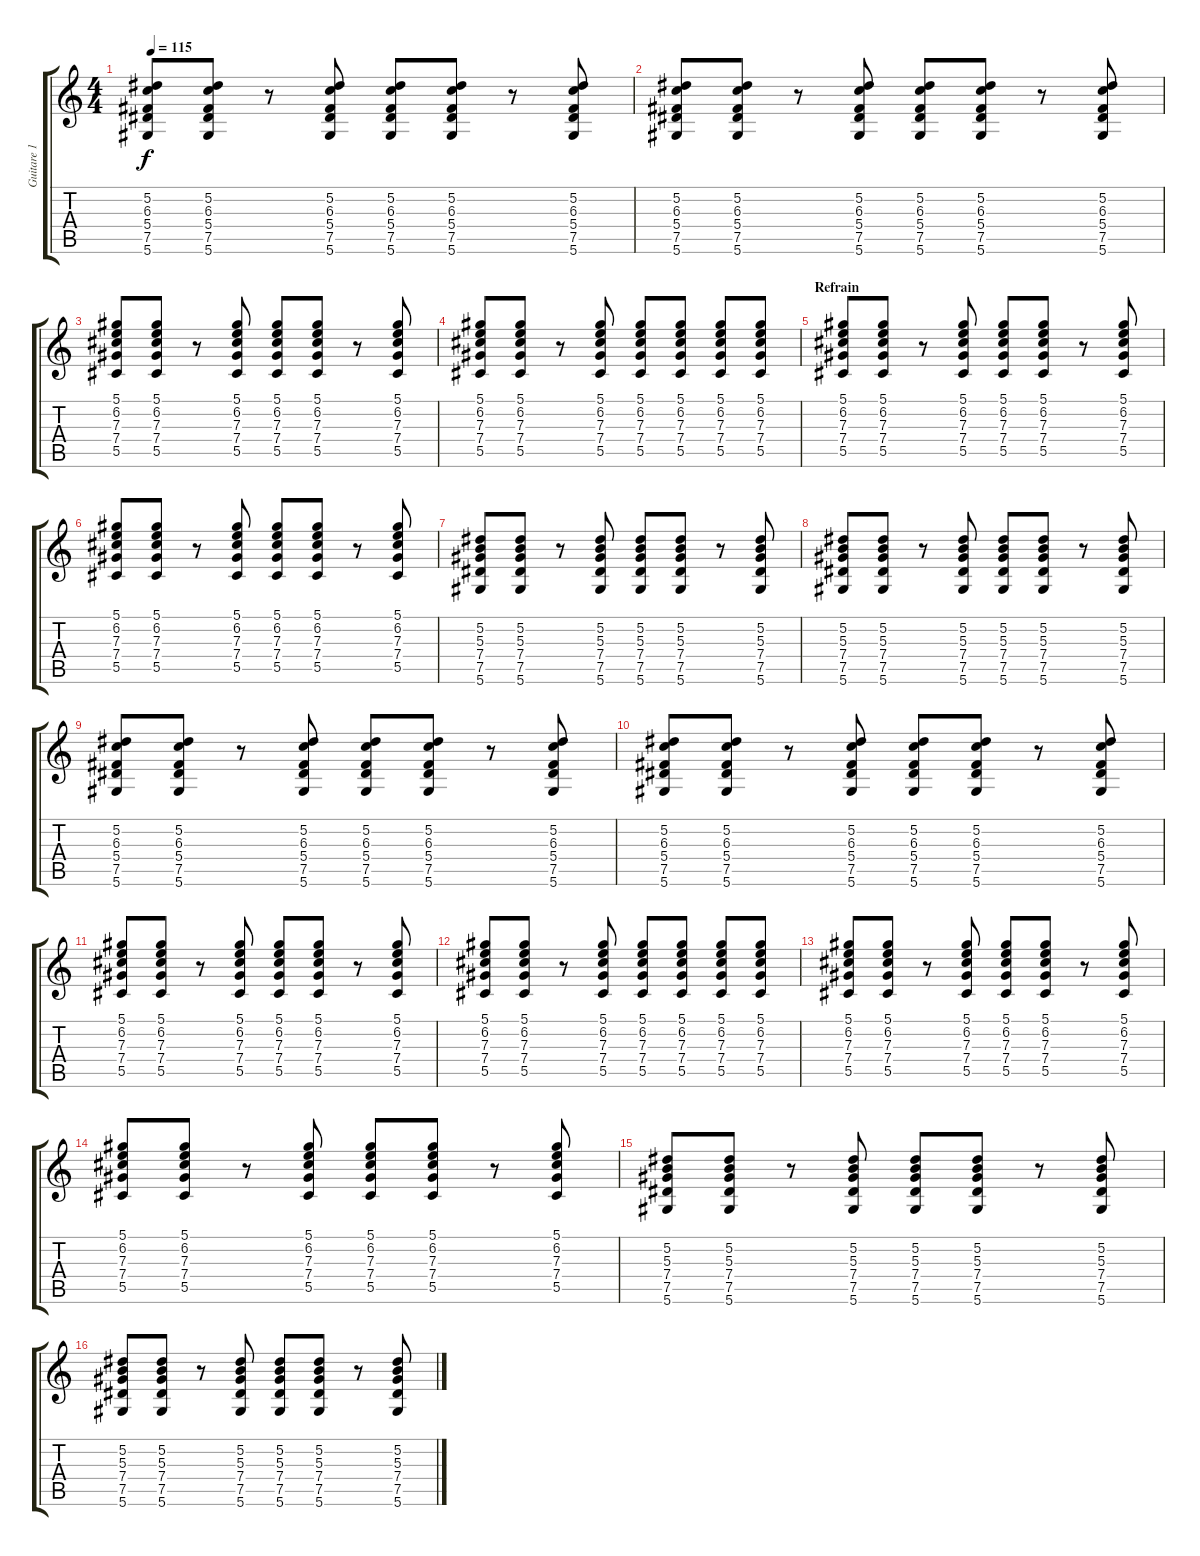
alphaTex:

\track ("Guitare 1" "Guitare 1") {instrument acousticguitarsteel}
\staff {score tabs}
\tuning (Eb4 Bb3 Gb3 Db3 Ab2 Eb2) {hide}
\ts (4 4)
\tempo 115
\clef g2
\ks c
(5.2 6.3 5.4 7.5 5.6).8{dy f} (5.2 6.3 5.4 7.5 5.6).8 r.8 (5.2 6.3 5.4 7.5 5.6).8 (5.2 6.3 5.4 7.5 5.6).8 (5.2 6.3 5.4 7.5 5.6).8 r.8 (5.2 6.3 5.4 7.5 5.6).8 |
(5.2 6.3 5.4 7.5 5.6).8 (5.2 6.3 5.4 7.5 5.6).8 r.8 (5.2 6.3 5.4 7.5 5.6).8 (5.2 6.3 5.4 7.5 5.6).8 (5.2 6.3 5.4 7.5 5.6).8 r.8 (5.2 6.3 5.4 7.5 5.6).8 |
(5.1 6.2 7.3 7.4 5.5).8 (5.1 6.2 7.3 7.4 5.5).8 r.8 (5.1 6.2 7.3 7.4 5.5).8 (5.1 6.2 7.3 7.4 5.5).8 (5.1 6.2 7.3 7.4 5.5).8 r.8 (5.1 6.2 7.3 7.4 5.5).8 |
(5.1 6.2 7.3 7.4 5.5).8 (5.1 6.2 7.3 7.4 5.5).8 r.8 (5.1 6.2 7.3 7.4 5.5).8 (5.1 6.2 7.3 7.4 5.5).8 (5.1 6.2 7.3 7.4 5.5).8 (5.1 6.2 7.3 7.4 5.5).8 (5.1 6.2 7.3 7.4 5.5).8 |
\section ("" "Refrain")
(5.1 6.2 7.3 7.4 5.5).8 (5.1 6.2 7.3 7.4 5.5).8 r.8 (5.1 6.2 7.3 7.4 5.5).8 (5.1 6.2 7.3 7.4 5.5).8 (5.1 6.2 7.3 7.4 5.5).8 r.8 (5.1 6.2 7.3 7.4 5.5).8 |
(5.1 6.2 7.3 7.4 5.5).8 (5.1 6.2 7.3 7.4 5.5).8 r.8 (5.1 6.2 7.3 7.4 5.5).8 (5.1 6.2 7.3 7.4 5.5).8 (5.1 6.2 7.3 7.4 5.5).8 r.8 (5.1 6.2 7.3 7.4 5.5).8 |
(5.2 5.3 7.4 7.5 5.6).8 (5.2 5.3 7.4 7.5 5.6).8 r.8 (5.2 5.3 7.4 7.5 5.6).8 (5.2 5.3 7.4 7.5 5.6).8 (5.2 5.3 7.4 7.5 5.6).8 r.8 (5.2 5.3 7.4 7.5 5.6).8 |
(5.2 5.3 7.4 7.5 5.6).8 (5.2 5.3 7.4 7.5 5.6).8 r.8 (5.2 5.3 7.4 7.5 5.6).8 (5.2 5.3 7.4 7.5 5.6).8 (5.2 5.3 7.4 7.5 5.6).8 r.8 (5.2 5.3 7.4 7.5 5.6).8 |
(5.2 6.3 5.4 7.5 5.6).8 (5.2 6.3 5.4 7.5 5.6).8 r.8 (5.2 6.3 5.4 7.5 5.6).8 (5.2 6.3 5.4 7.5 5.6).8 (5.2 6.3 5.4 7.5 5.6).8 r.8 (5.2 6.3 5.4 7.5 5.6).8 |
(5.2 6.3 5.4 7.5 5.6).8 (5.2 6.3 5.4 7.5 5.6).8 r.8 (5.2 6.3 5.4 7.5 5.6).8 (5.2 6.3 5.4 7.5 5.6).8 (5.2 6.3 5.4 7.5 5.6).8 r.8 (5.2 6.3 5.4 7.5 5.6).8 |
(5.1 6.2 7.3 7.4 5.5).8 (5.1 6.2 7.3 7.4 5.5).8 r.8 (5.1 6.2 7.3 7.4 5.5).8 (5.1 6.2 7.3 7.4 5.5).8 (5.1 6.2 7.3 7.4 5.5).8 r.8 (5.1 6.2 7.3 7.4 5.5).8 |
(5.1 6.2 7.3 7.4 5.5).8 (5.1 6.2 7.3 7.4 5.5).8 r.8 (5.1 6.2 7.3 7.4 5.5).8 (5.1 6.2 7.3 7.4 5.5).8 (5.1 6.2 7.3 7.4 5.5).8 (5.1 6.2 7.3 7.4 5.5).8 (5.1 6.2 7.3 7.4 5.5).8 |
(5.1 6.2 7.3 7.4 5.5).8 (5.1 6.2 7.3 7.4 5.5).8 r.8 (5.1 6.2 7.3 7.4 5.5).8 (5.1 6.2 7.3 7.4 5.5).8 (5.1 6.2 7.3 7.4 5.5).8 r.8 (5.1 6.2 7.3 7.4 5.5).8 |
(5.1 6.2 7.3 7.4 5.5).8 (5.1 6.2 7.3 7.4 5.5).8 r.8 (5.1 6.2 7.3 7.4 5.5).8 (5.1 6.2 7.3 7.4 5.5).8 (5.1 6.2 7.3 7.4 5.5).8 r.8 (5.1 6.2 7.3 7.4 5.5).8 |
(5.2 5.3 7.4 7.5 5.6).8 (5.2 5.3 7.4 7.5 5.6).8 r.8 (5.2 5.3 7.4 7.5 5.6).8 (5.2 5.3 7.4 7.5 5.6).8 (5.2 5.3 7.4 7.5 5.6).8 r.8 (5.2 5.3 7.4 7.5 5.6).8 |
(5.2 5.3 7.4 7.5 5.6).8 (5.2 5.3 7.4 7.5 5.6).8 r.8 (5.2 5.3 7.4 7.5 5.6).8 (5.2 5.3 7.4 7.5 5.6).8 (5.2 5.3 7.4 7.5 5.6).8 r.8 (5.2 5.3 7.4 7.5 5.6).8
